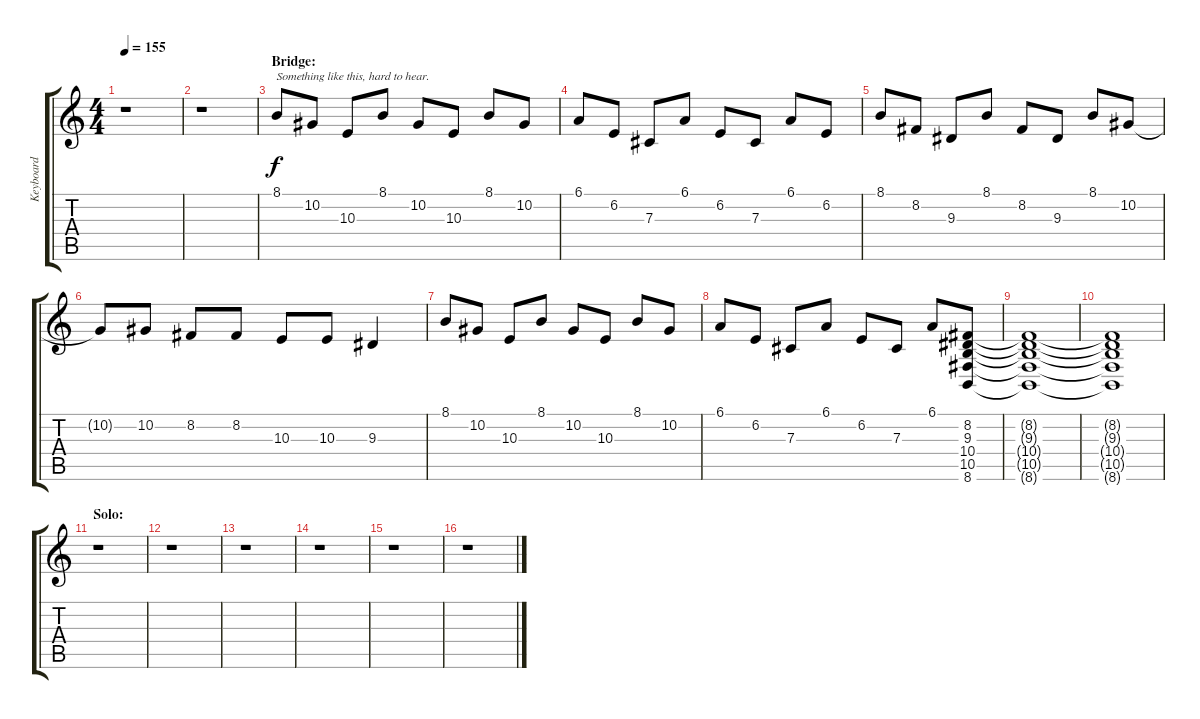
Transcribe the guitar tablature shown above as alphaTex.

\track ("Keyboard" "Keyboard") {instrument rockorgan}
\staff {score tabs}
\tuning (Eb4 Bb3 Gb3 Db3 Ab2 Eb2) {hide}
\ts (4 4)
\tempo 155
\clef g2
\ks c
r.1{dy f} |
r.1 |
\section ("" "Bridge:")
8.1.8{txt "Something like this, hard to hear. "} 10.2.8 10.3.8 8.1.8 10.2.8 10.3.8 8.1.8 10.2.8 |
6.1.8 6.2.8 7.3.8 6.1.8 6.2.8 7.3.8 6.1.8 6.2.8 |
8.1.8 8.2.8 9.3.8 8.1.8 8.2.8 9.3.8 8.1.8 10.2.8 |
10.2{t}.8 10.2.8 8.2.8 8.2.8 10.3.8 10.3.8 9.3.4 |
8.1.8 10.2.8 10.3.8 8.1.8 10.2.8 10.3.8 8.1.8 10.2.8 |
6.1.8 6.2.8 7.3.8 6.1.8 6.2.8 7.3.8 6.1.8 (8.2 9.3 10.4 10.5 8.6).8 |
(8.2{t} 9.3{t} 10.4{t} 10.5{t} 8.6{t}).1 |
(8.2{t} 9.3{t} 10.4{t} 10.5{t} 8.6{t}).1 |
\section ("" "Solo:")
r.1 |
r.1 |
r.1 |
r.1 |
r.1 |
r.1
